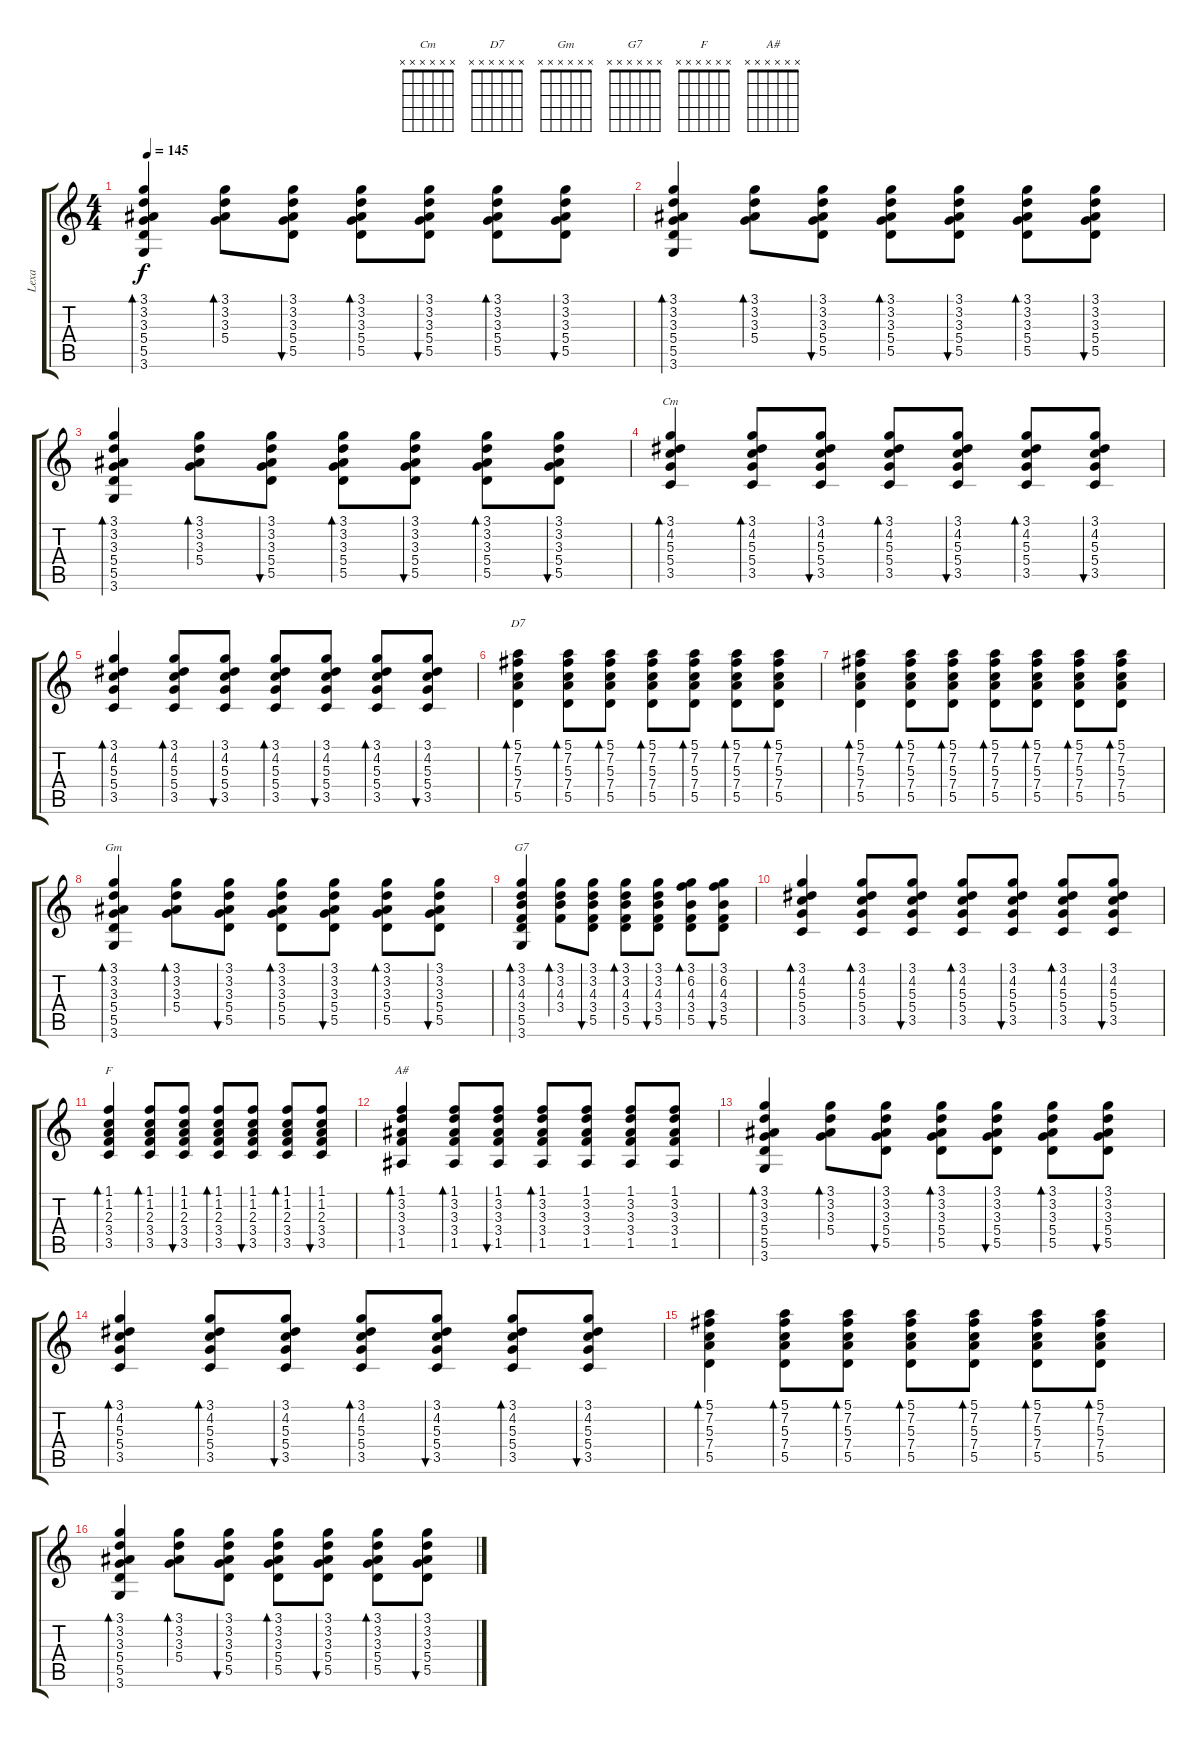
\track ("Lexa" "Lexa") {instrument acousticguitarsteel}
\staff {score tabs}
\tuning (E4 B3 G3 D3 A2 E2) {hide}
\chord ("Cm" x x x x x x)
\chord ("D7" x x x x x x)
\chord ("Gm" x x x x x x)
\chord ("G7" x x x x x x)
\chord ("F" x x x x x x)
\chord ("A#" x x x x x x)
\ts (4 4)
\tempo 145
\clef g2
\ks c
(3.1 3.2 3.3 5.4 5.5 3.6).4{bd 60 dy f} (3.1 3.2 3.3 5.4).8{bd 60} (3.1 3.2 3.3 5.4 5.5).8{bu 60} (3.1 3.2 3.3 5.4 5.5).8{bd 60} (3.1 3.2 3.3 5.4 5.5).8{bu 60} (3.1 3.2 3.3 5.4 5.5).8{bd 60} (3.1 3.2 3.3 5.4 5.5).8{bu 60} |
(3.1 3.2 3.3 5.4 5.5 3.6).4{bd 60} (3.1 3.2 3.3 5.4).8{bd 60} (3.1 3.2 3.3 5.4 5.5).8{bu 60} (3.1 3.2 3.3 5.4 5.5).8{bd 60} (3.1 3.2 3.3 5.4 5.5).8{bu 60} (3.1 3.2 3.3 5.4 5.5).8{bd 60} (3.1 3.2 3.3 5.4 5.5).8{bu 60} |
(3.1 3.2 3.3 5.4 5.5 3.6).4{bd 60} (3.1 3.2 3.3 5.4).8{bd 60} (3.1 3.2 3.3 5.4 5.5).8{bu 60} (3.1 3.2 3.3 5.4 5.5).8{bd 60} (3.1 3.2 3.3 5.4 5.5).8{bu 60} (3.1 3.2 3.3 5.4 5.5).8{bd 60} (3.1 3.2 3.3 5.4 5.5).8{bu 60} |
(3.1 4.2 5.3 5.4 3.5).4{bd 60 ch "Cm"} (3.1 4.2 5.3 5.4 3.5).8{bd 60} (3.1 4.2 5.3 5.4 3.5).8{bu 60} (3.1 4.2 5.3 5.4 3.5).8{bd 60} (3.1 4.2 5.3 5.4 3.5).8{bu 60} (3.1 4.2 5.3 5.4 3.5).8{bd 60} (3.1 4.2 5.3 5.4 3.5).8{bu 60} |
(3.1 4.2 5.3 5.4 3.5).4{bd 60} (3.1 4.2 5.3 5.4 3.5).8{bd 60} (3.1 4.2 5.3 5.4 3.5).8{bu 60} (3.1 4.2 5.3 5.4 3.5).8{bd 60} (3.1 4.2 5.3 5.4 3.5).8{bu 60} (3.1 4.2 5.3 5.4 3.5).8{bd 60} (3.1 4.2 5.3 5.4 3.5).8{bu 60} |
(5.1 7.2 5.3 7.4 5.5).4{bd 60 ch "D7"} (5.1 7.2 5.3 7.4 5.5).8{bd 60} (5.1 7.2 5.3 7.4 5.5).8{bd 60} (5.1 7.2 5.3 7.4 5.5).8{bd 60} (5.1 7.2 5.3 7.4 5.5).8{bd 60} (5.1 7.2 5.3 7.4 5.5).8{bd 60} (5.1 7.2 5.3 7.4 5.5).8{bd 60} |
(5.1 7.2 5.3 7.4 5.5).4{bd 60} (5.1 7.2 5.3 7.4 5.5).8{bd 60} (5.1 7.2 5.3 7.4 5.5).8{bd 60} (5.1 7.2 5.3 7.4 5.5).8{bd 60} (5.1 7.2 5.3 7.4 5.5).8{bd 60} (5.1 7.2 5.3 7.4 5.5).8{bd 60} (5.1 7.2 5.3 7.4 5.5).8{bd 60} |
(3.1 3.2 3.3 5.4 5.5 3.6).4{bd 60 ch "Gm"} (3.1 3.2 3.3 5.4).8{bd 60} (3.1 3.2 3.3 5.4 5.5).8{bu 60} (3.1 3.2 3.3 5.4 5.5).8{bd 60} (3.1 3.2 3.3 5.4 5.5).8{bu 60} (3.1 3.2 3.3 5.4 5.5).8{bd 60} (3.1 3.2 3.3 5.4 5.5).8{bu 60} |
(3.1 3.2 4.3 3.4 5.5 3.6).4{bd 60 ch "G7"} (3.1 3.2 4.3 3.4).8{bd 60} (3.1 3.2 4.3 3.4 5.5).8{bu 60} (3.1 3.2 4.3 3.4 5.5).8{bd 60} (3.1 3.2 4.3 3.4 5.5).8{bu 60} (3.1 6.2 4.3 3.4 5.5).8{bd 60} (3.1 6.2 4.3 3.4 5.5).8{bu 60} |
(3.1 4.2 5.3 5.4 3.5).4{bd 60} (3.1 4.2 5.3 5.4 3.5).8{bd 60} (3.1 4.2 5.3 5.4 3.5).8{bu 60} (3.1 4.2 5.3 5.4 3.5).8{bd 60} (3.1 4.2 5.3 5.4 3.5).8{bu 60} (3.1 4.2 5.3 5.4 3.5).8{bd 60} (3.1 4.2 5.3 5.4 3.5).8{bu 60} |
(1.1 1.2 2.3 3.4 3.5).4{bd 60 ch "F"} (1.1 1.2 2.3 3.4 3.5).8{bd 60} (1.1 1.2 2.3 3.4 3.5).8{bu 60} (1.1 1.2 2.3 3.4 3.5).8{bd 60} (1.1 1.2 2.3 3.4 3.5).8{bu 60} (1.1 1.2 2.3 3.4 3.5).8{bd 60} (1.1 1.2 2.3 3.4 3.5).8{bu 60} |
(1.1 3.2 3.3 3.4 1.5).4{bd 60 ch "A#"} (1.1 3.2 3.3 3.4 1.5).8{bd 60} (1.1 3.2 3.3 3.4 1.5).8{bu 60} (1.1 3.2 3.3 3.4 1.5).8{bd 60} (1.1 3.2 3.3 3.4 1.5).8 (1.1 3.2 3.3 3.4 1.5).8 (1.1 3.2 3.3 3.4 1.5).8 |
(3.1 3.2 3.3 5.4 5.5 3.6).4{bd 60} (3.1 3.2 3.3 5.4).8{bd 60} (3.1 3.2 3.3 5.4 5.5).8{bu 60} (3.1 3.2 3.3 5.4 5.5).8{bd 60} (3.1 3.2 3.3 5.4 5.5).8{bu 60} (3.1 3.2 3.3 5.4 5.5).8{bd 60} (3.1 3.2 3.3 5.4 5.5).8{bu 60} |
(3.1 4.2 5.3 5.4 3.5).4{bd 60} (3.1 4.2 5.3 5.4 3.5).8{bd 60} (3.1 4.2 5.3 5.4 3.5).8{bu 60} (3.1 4.2 5.3 5.4 3.5).8{bd 60} (3.1 4.2 5.3 5.4 3.5).8{bu 60} (3.1 4.2 5.3 5.4 3.5).8{bd 60} (3.1 4.2 5.3 5.4 3.5).8{bu 60} |
(5.1 7.2 5.3 7.4 5.5).4{bd 60} (5.1 7.2 5.3 7.4 5.5).8{bd 60} (5.1 7.2 5.3 7.4 5.5).8{bd 60} (5.1 7.2 5.3 7.4 5.5).8{bd 60} (5.1 7.2 5.3 7.4 5.5).8{bd 60} (5.1 7.2 5.3 7.4 5.5).8{bd 60} (5.1 7.2 5.3 7.4 5.5).8{bd 60} |
(3.1 3.2 3.3 5.4 5.5 3.6).4{bd 60} (3.1 3.2 3.3 5.4).8{bd 60} (3.1 3.2 3.3 5.4 5.5).8{bu 60} (3.1 3.2 3.3 5.4 5.5).8{bd 60} (3.1 3.2 3.3 5.4 5.5).8{bu 60} (3.1 3.2 3.3 5.4 5.5).8{bd 60} (3.1 3.2 3.3 5.4 5.5).8{bu 60}
